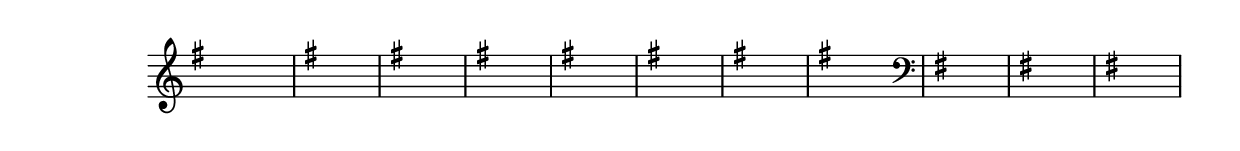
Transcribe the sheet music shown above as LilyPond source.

\version "2.14.2"

%%\header { texidoc="1 - armadura"}

\relative c'' {
  \override Staff.TimeSignature #'transparent = ##t
  \override Score.BarNumber #'transparent = ##t
  \override Score.RehearsalMark #'font-size = #-2

  %% CLARINETE
  \tag #'cl {
    \key g \major
    s1
  }
  %% FLAUTA
  \tag #'fl {
    \key g \major
    s
  }
  %% OBOÉ
  \tag #'ob {
    \key g \major
    s
  }
  %% SAX ALTO
  \tag #'saxa {
    \key g \major
    s
  }
  %% SAX TENOR
  \tag #'saxt {
    \key g \major
    s
  }
  %% SAX GENES
  \tag #'saxg {
    \key g \major
    s
  }
  %% TROMPETE
  \tag #'tpt {
    \key g \major
    s
  }
  %% TROMPA
  \tag #'tpa {
    \key g \major
    s
  }
  %% TROMBONE

  \tag #'tbn {
    \clef bass
    \key g \major
    s
  }
  %% TUBA MIB
  \tag #'tbamib {
    \clef bass
    \key g \major
    s
  }
  %% TUBA SIB
  \tag #'tbasib {
    \clef bass
    \key g \major
    s
  }

  %% END DOCUMENT
}
